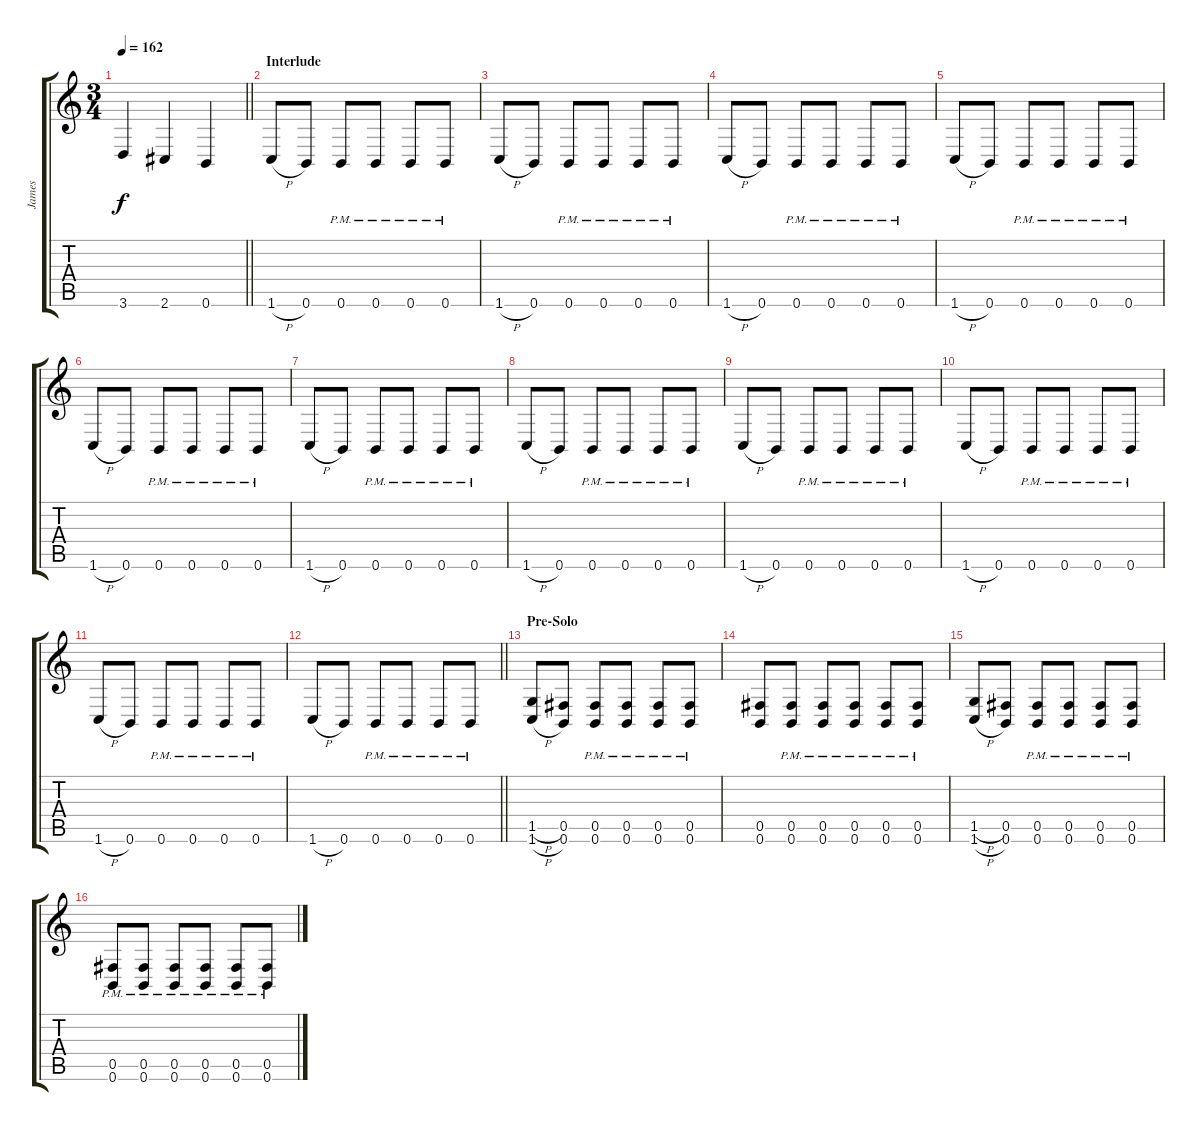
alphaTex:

\track ("James" "James") {instrument distortionguitar}
\staff {score tabs}
\tuning (Db4 Ab3 E3 B2 Gb2 B1) {hide}
\ts (3 4)
\tempo 162
\clef g2
\barLineRight lightlight
\ks c
3.6.4{dy f} 2.6.4 0.6.4 |
\section ("" "Interlude")
1.6{h}.8 0.6.8 0.6{pm}.8 0.6{pm}.8 0.6{pm}.8 0.6{pm}.8 |
1.6{h}.8 0.6.8 0.6{pm}.8 0.6{pm}.8 0.6{pm}.8 0.6{pm}.8 |
1.6{h}.8 0.6.8 0.6{pm}.8 0.6{pm}.8 0.6{pm}.8 0.6{pm}.8 |
1.6{h}.8 0.6.8 0.6{pm}.8 0.6{pm}.8 0.6{pm}.8 0.6{pm}.8 |
1.6{h}.8 0.6.8 0.6{pm}.8 0.6{pm}.8 0.6{pm}.8 0.6{pm}.8 |
1.6{h}.8 0.6.8 0.6{pm}.8 0.6{pm}.8 0.6{pm}.8 0.6{pm}.8 |
1.6{h}.8 0.6.8 0.6{pm}.8 0.6{pm}.8 0.6{pm}.8 0.6{pm}.8 |
1.6{h}.8 0.6.8 0.6{pm}.8 0.6{pm}.8 0.6{pm}.8 0.6{pm}.8 |
1.6{h}.8 0.6.8 0.6{pm}.8 0.6{pm}.8 0.6{pm}.8 0.6{pm}.8 |
1.6{h}.8 0.6.8 0.6{pm}.8 0.6{pm}.8 0.6{pm}.8 0.6{pm}.8 |
\barLineRight lightlight
1.6{h}.8 0.6.8 0.6{pm}.8 0.6{pm}.8 0.6{pm}.8 0.6{pm}.8 |
\section ("" "Pre-Solo")
(1.5{h} 1.6{h}).8 (0.5 0.6).8 (0.5{pm} 0.6).8 (0.5{pm} 0.6).8 (0.5{pm} 0.6).8 (0.5{pm} 0.6).8 |
(0.5 0.6).8 (0.5{pm} 0.6).8 (0.5{pm} 0.6).8 (0.5{pm} 0.6).8 (0.5{pm} 0.6).8 (0.5{pm} 0.6).8 |
(1.5{h} 1.6{h}).8 (0.5 0.6).8 (0.5{pm} 0.6).8 (0.5{pm} 0.6).8 (0.5{pm} 0.6).8 (0.5{pm} 0.6).8 |
(0.5{pm} 0.6).8 (0.5{pm} 0.6).8 (0.5{pm} 0.6).8 (0.5{pm} 0.6).8 (0.5{pm} 0.6).8 (0.5{pm} 0.6).8
